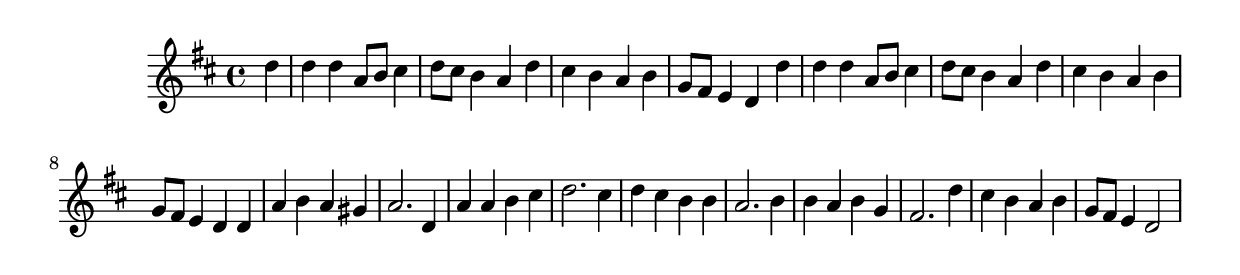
\version "2.19.49"
%{\header {
  title = "A Mighty Fortress Is Our God"
  composer = "Martin Luther"
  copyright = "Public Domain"
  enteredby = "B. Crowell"
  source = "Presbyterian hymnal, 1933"
}%}
\score{{\key d \major
    \time 4/4
    %{\tempo 4=90
    %}\relative d'' {
\partial 4
    d4 | d d a8 b cis4 | d8 cis b4 a4 d | cis b a b | g8 fis e4 d
    d'4 | d d a8 b cis4 | d8 cis b4 a4 d | cis b a b | g8 fis e4 d
    d | a' b a gis | a2. d,4 |  a' a b cis | d2. cis4 | d4 cis b b | a2.
    b4 | b4 a b g | fis2. d'4 | cis4 b  a  b | g8 fis e4 d2 |
}
}}